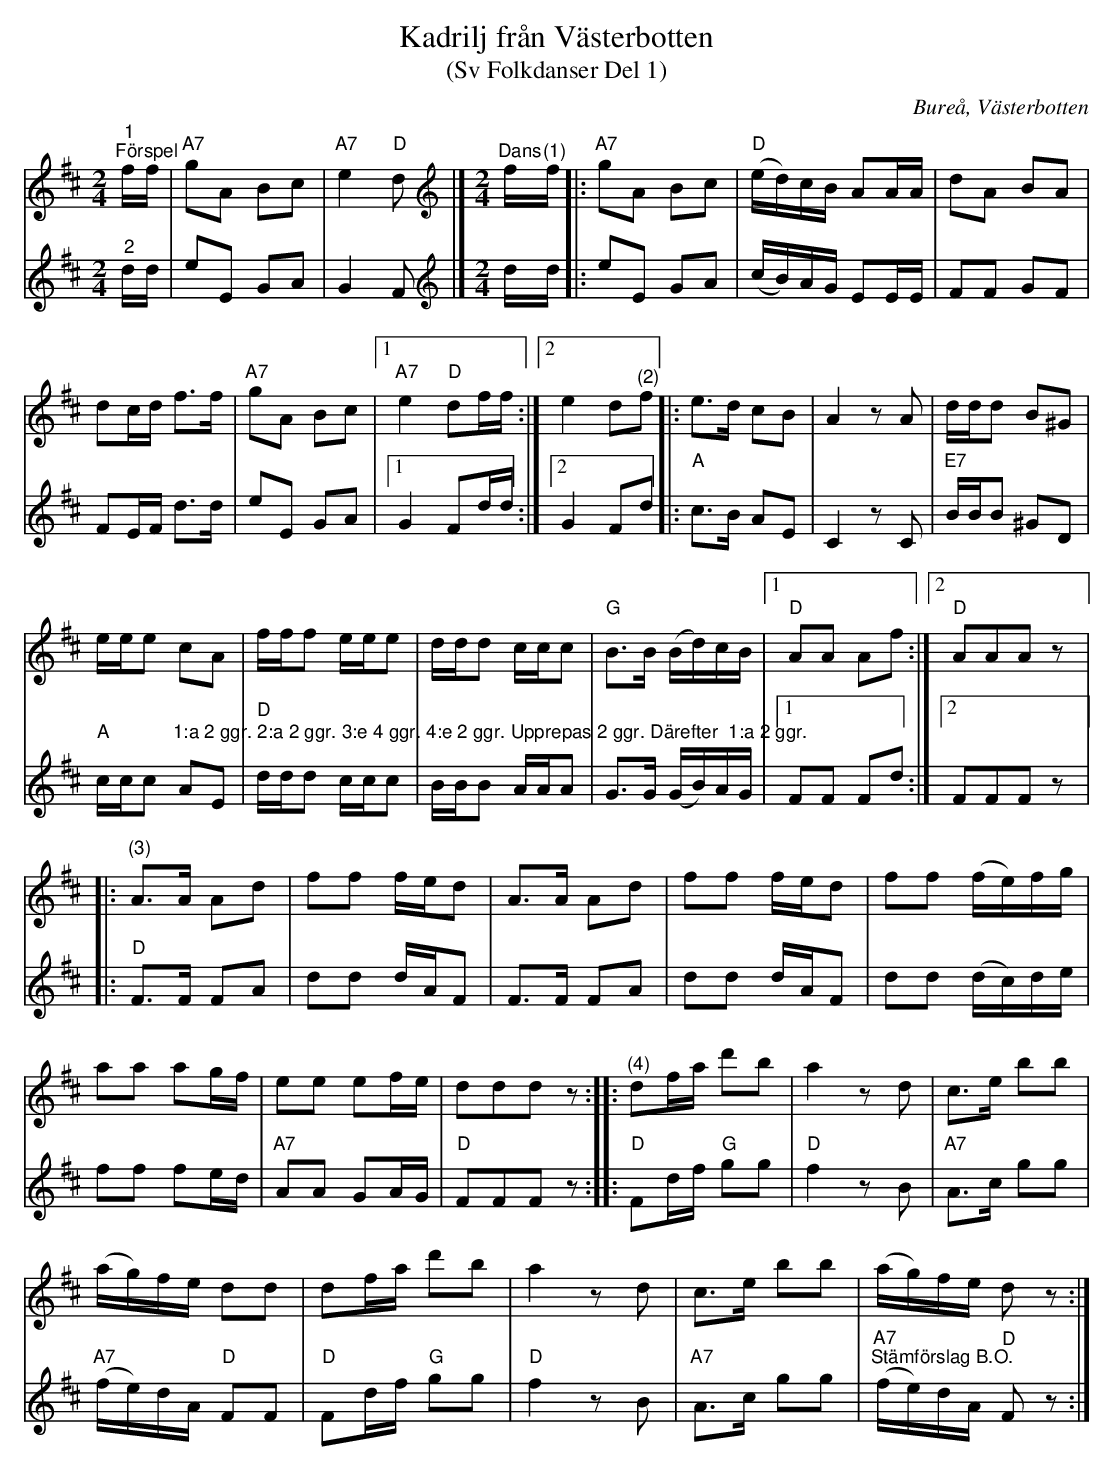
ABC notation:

X:1
T:Kadrilj från Västerbotten
T:(Sv Folkdanser Del 1)
O:Bureå, Västerbotten
L:1/8
M:2/4
K:D
V:1
"^1""^Förspel" f/f/ |"A7" gA Bc |"A7" e2"D" d |][K:D][M:2/4][K:treble]"^Dans" f/"^(1)"f/ |: "A7" gA Bc |"D" (e/d/)c/B/ AA/A/ | dA BA |
dc/d/ f>f |"A7" gA Bc |1"A7" e2"D" df/f/ :|2 e2 d"^(2)"f |: e>d cB | A2 z A | d/d/d B^G |
e/e/e cA | f/f/f e/e/e | d/d/d c/c/c | "G" B>B (B/d/)c/B/ |1"D" AA Af :|2"D" AAA z |:
"^(3)" A>A Ad | ff f/e/d | A>A Ad | ff f/e/d | ff (f/e/)f/g/ |
aa ag/f/ | ee ef/e/ | ddd z ::"^(4)" df/a/ d'b | a2 z d | c>e bb |
(a/g/)f/e/ dd | df/a/ d'b | a2 z d | c>e bb | (a/g/)f/e/ d z :|
V:2
"^2" d/d/ | eE GA | G2 F |][K:D][M:2/4][K:treble] d/d/ |: eE GA | (c/B/)A/G/ EE/E/ | FF GF |
FE/F/ d>d | eE GA |1 G2 Fd/d/ :|2 G2 Fd |:"A" c>B AE | C2 z C |"E7" B/B/B ^GD |
"A" c/c/c "1:a 2 ggr. 2:a 2 ggr. 3:e 4 ggr. 4:e 2 ggr. Upprepas 2 ggr. Därefter  1:a 2 ggr."  AE | "D"  d/d/d c/c/c | B/B/B A/A/A | G>G (G/B/)A/G/ |1 FF Fd :|2 FFF z |:"D" F>F FA | dd d/A/F |
 F>F FA |dd d/A/F | dd (d/c/)d/e/ | ff fe/d/ |"A7" AA GA/G/ |"D" FFF z ::"D" Fd/f/"G" gg | "D" f2 z B |
"A7" A>c gg |"A7" (f/e/)d/A/"D" FF |"D" Fd/f/"G" gg |"D" f2 z B |"A7" A>c gg | "A7" "^Stämförslag B.O." (f/e/)d/A/"D" F z :|
